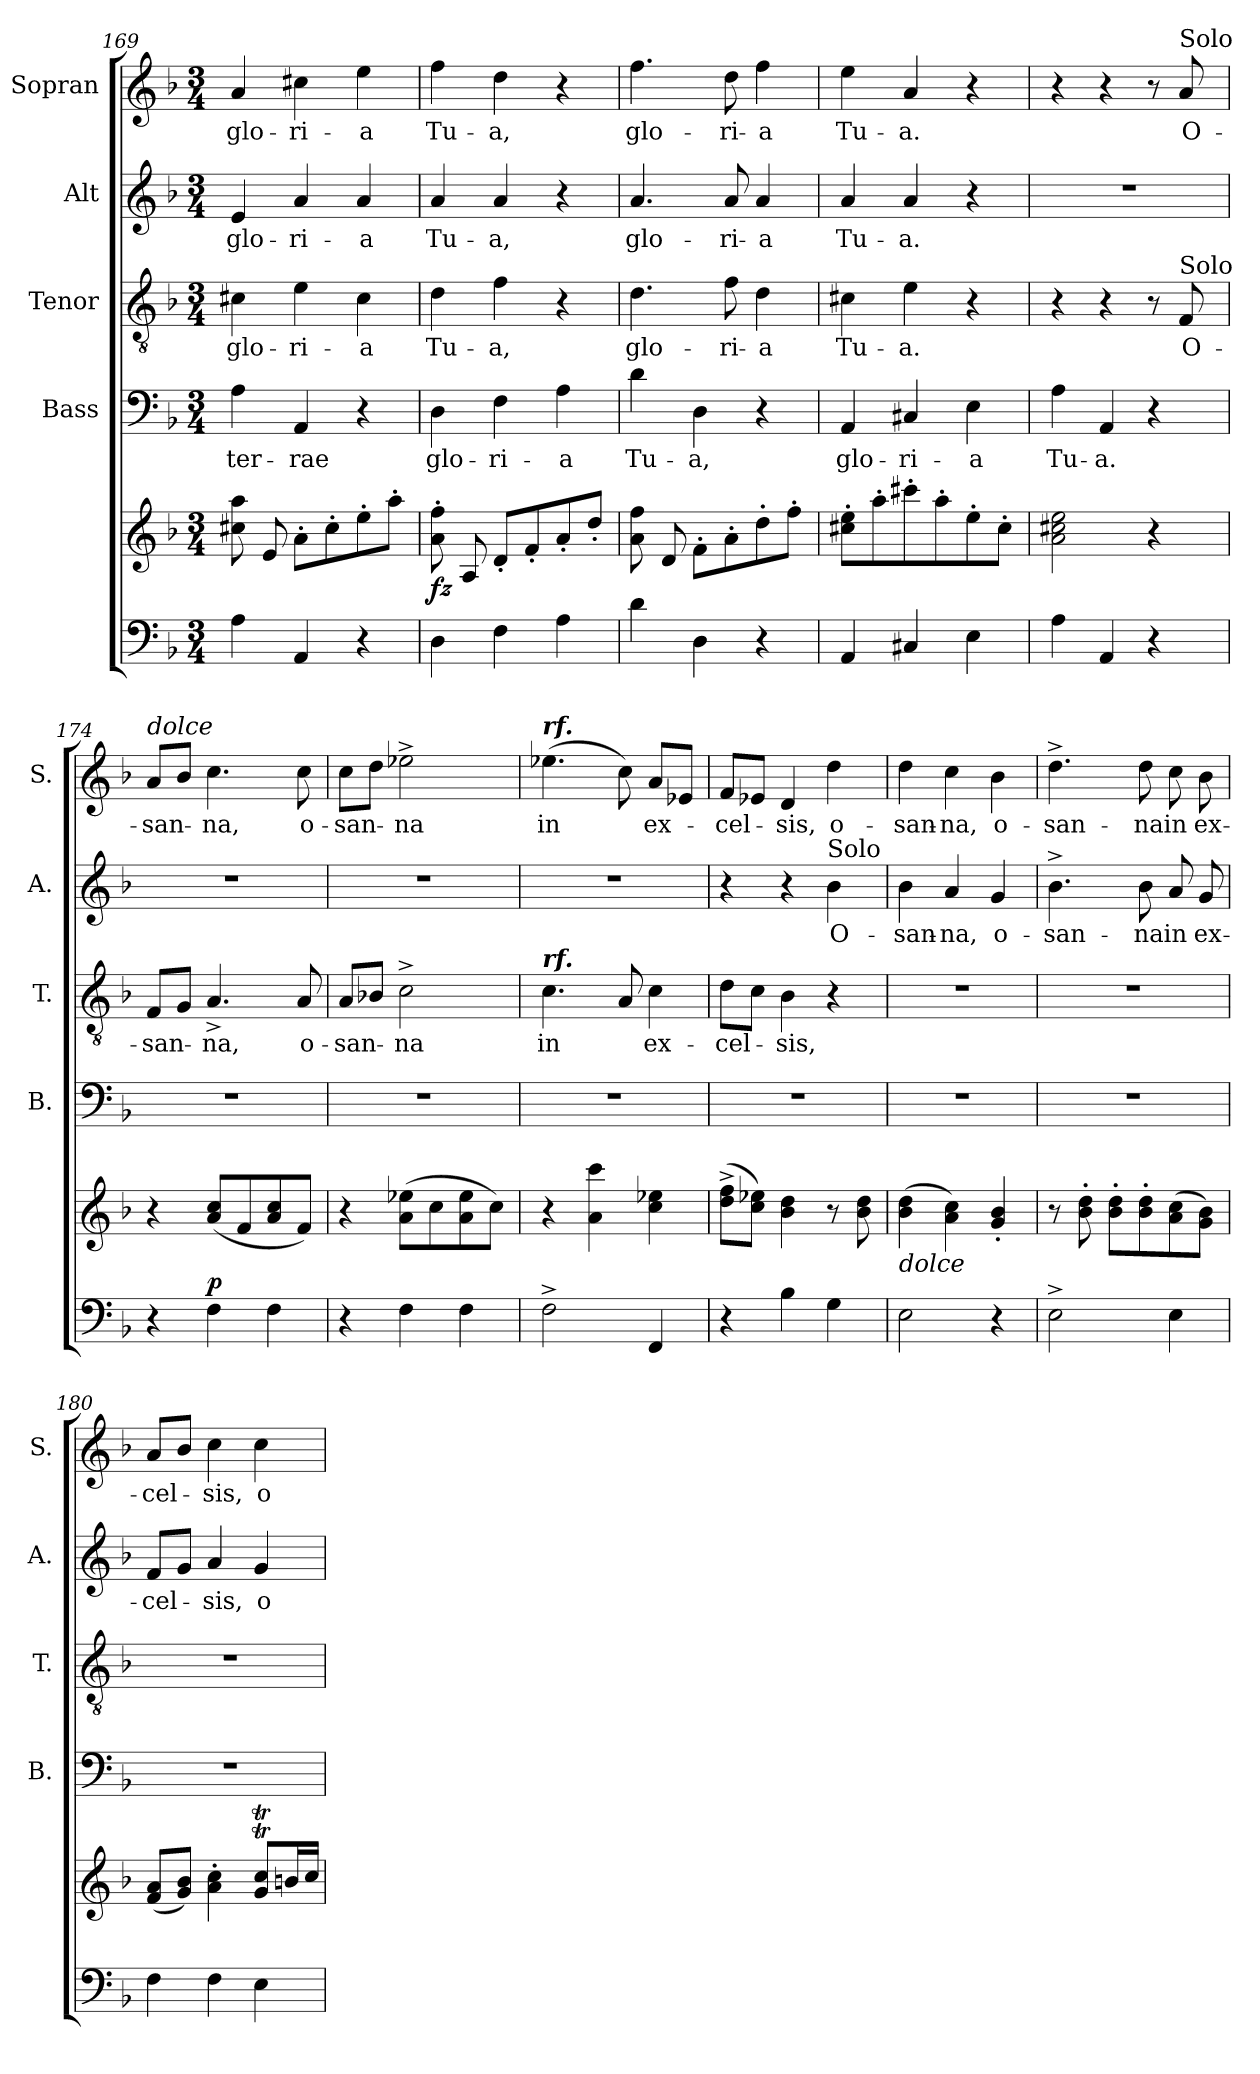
**kern	**kern	**dynam	**kern	**text	**kern	**text	**kern	**text	**kern	**text
*part5	*part5	*part5	*part4	*part4	*part3	*part3	*part2	*part2	*part1	*part1
*staff6	*staff5	*staff5/6	*staff4	*staff4	*staff3	*staff3	*staff2	*staff2	*staff1	*staff1
*	*	*	*I"Bass	*	*I"Tenor	*	*I"Alt	*	*I"Sopran	*
*	*	*	*I'B.	*	*I'T.	*	*I'A.	*	*I'S.	*
*clefF4	*clefG2	*	*clefF4	*	*clefGv2	*	*clefG2	*	*clefG2	*
*k[b-]	*k[b-]	*	*k[b-]	*	*k[b-]	*	*k[b-]	*	*k[b-]	*
*F:	*F:	*	*F:	*	*F:	*	*F:	*	*F:	*
*M3/4	*M3/4	*	*M3/4	*	*M3/4	*	*M3/4	*	*M3/4	*
=169	=169	=169	=169	=169	=169	=169	=169	=169	=169	=169
!	!	!	!	!LO:LY:b	!	!LO:LY:b	!	!LO:LY:b	!	!LO:LY:b
4A\	8cc#X\ 8aa\	.	4A\	ter-	4c#X\	glo-	4e/	glo-	4a/	glo-
.	8e/	.	.	.	.	.	.	.	.	.
!	!	!	!	!LO:LY:b	!	!LO:LY:b	!	!LO:LY:b	!	!LO:LY:b
4AA/	8a'>\L	.	4AA/	-rae	4e\	-ri-	4a/	-ri-	4cc#X\	-ri-
.	8cc#'>\	.	.	.	.	.	.	.	.	.
!	!	!	!	!	!	!LO:LY:b	!	!LO:LY:b	!	!LO:LY:b
4r	8ee'>\	.	4r	.	4c#\	-a	4a/	-a	4ee\	-a
.	8aa'>\J	.	.	.	.	.	.	.	.	.
!!LO:LB:g=z
=170	=170	=170	=170	=170	=170	=170	=170	=170	=170	=170
!	!	!LO:DY:b	!	!LO:LY:b	!	!LO:LY:b	!	!LO:LY:b	!	!LO:LY:b
4D\	8a\'> 8ff\'>	fz	4D\	glo-	4d\	Tu-	4a/	Tu-	4ff\	Tu-
.	8A/	.	.	.	.	.	.	.	.	.
!	!	!	!	!LO:LY:b	!	!LO:LY:b	!	!LO:LY:b	!	!LO:LY:b
4F\	8d'</L	.	4F\	-ri-	4f\	-a,	4a/	-a,	4dd\	-a,
.	8f'</	.	.	.	.	.	.	.	.	.
!	!	!	!	!LO:LY:b	!	!	!	!	!	!
4A\	8a'</	.	4A\	-a	4r	.	4r	.	4r	.
.	8dd'</J	.	.	.	.	.	.	.	.	.
=171	=171	=171	=171	=171	=171	=171	=171	=171	=171	=171
!	!	!	!	!LO:LY:b	!	!LO:LY:b	!	!LO:LY:b	!	!LO:LY:b
4d\	8a\ 8ff\	.	4d\	Tu-	4.d\	glo-	4.a/	glo-	4.ff\	glo-
.	8d/	.	.	.	.	.	.	.	.	.
!	!	!	!	!LO:LY:b	!	!	!	!	!	!
4D\	8f'>\L	.	4D\	-a,	.	.	.	.	.	.
!	!	!	!	!	!	!LO:LY:b	!	!LO:LY:b	!	!LO:LY:b
.	8a'>\	.	.	.	8f\	-ri-	8a/	-ri-	8dd\	-ri-
!	!	!	!	!	!	!LO:LY:b	!	!LO:LY:b	!	!LO:LY:b
4r	8dd'>\	.	4r	.	4d\	-a	4a/	-a	4ff\	-a
.	8ff'>\J	.	.	.	.	.	.	.	.	.
=172	=172	=172	=172	=172	=172	=172	=172	=172	=172	=172
!	!	!	!	!LO:LY:b	!	!LO:LY:b	!	!LO:LY:b	!	!LO:LY:b
4AA/	8cc#X\'> 8ee\'>L	.	4AA/	glo-	4c#X\	Tu-	4a/	Tu-	4ee\	Tu-
.	8aa'>\	.	.	.	.	.	.	.	.	.
!	!	!	!	!LO:LY:b	!	!LO:LY:b	!	!LO:LY:b	!	!LO:LY:b
4C#X/	8ccc#X'>\	.	4C#X/	-ri-	4e\	-a.	4a/	-a.	4a/	-a.
.	8aa'>\	.	.	.	.	.	.	.	.	.
!	!	!	!	!LO:LY:b	!	!	!	!	!	!
4E\	8ee'>\	.	4E\	-a	4r	.	4r	.	4r	.
.	8cc#'>\J	.	.	.	.	.	.	.	.	.
=173	=173	=173	=173	=173	=173	=173	=173	=173	=173	=173
!	!	!	!	!LO:LY:b	!	!	!	!	!	!
4A\	2a\ 2cc#X\ 2ee\	.	4A\	Tu-	4r	.	2.r	.	4r	.
!	!	!	!	!LO:LY:b	!	!	!	!	!	!
4AA/	.	.	4AA/	-a.	4r	.	.	.	4r	.
4r	4r	.	4r	.	8r	.	.	.	8r	.
!	!	!	!	!	!	!	!	!	!LO:TX:a:t=Solo	!
!	!	!	!	!	!LO:TX:a:t=Solo	!	!	!	!	!
!	!	!	!	!	!	!LO:LY:b	!	!	!	!LO:LY:b
.	.	.	.	.	8F/	O-	.	.	8a/	O-
=174	=174	=174	=174	=174	=174	=174	=174	=174	=174	=174
!	!	!	!	!	!	!	!	!	!LO:TX:a:i:t=dolce	!
!	!	!	!	!	!	!LO:LY:b	!	!	!	!LO:LY:b
4r	4r	.	2.r	.	8F/L	-san-	2.r	.	8a/L	-san-
.	.	.	.	.	8G/J	.	.	.	8b-/J	.
!	!	!LO:DY:a=2	!	!	!	!LO:LY:b	!	!	!	!LO:LY:b
4F\	(<8a/ 8cc/L	p	.	.	4.A^>/	-na,	.	.	4.cc\	-na,
.	8f/	.	.	.	.	.	.	.	.	.
4F\	8a/ 8cc/	.	.	.	.	.	.	.	.	.
!	!	!	!	!	!	!LO:LY:b	!	!	!	!LO:LY:b
.	8f/J)	.	.	.	8A/	o-	.	.	8cc\	o-
=175	=175	=175	=175	=175	=175	=175	=175	=175	=175	=175
!	!	!	!	!	!	!LO:LY:b	!	!	!	!LO:LY:b
4r	4r	.	2.r	.	8A/L	-san-	2.r	.	8cc\L	-san-
.	.	.	.	.	8B-X/J	.	.	.	8dd\J	.
!	!	!	!	!	!	!LO:LY:b	!	!	!	!LO:LY:b
4F\	(>8a\ 8ee-X\L	.	.	.	2c^>\	-na	.	.	2ee-X^>\	-na
.	8cc\	.	.	.	.	.	.	.	.	.
4F\	8a\ 8ee-\	.	.	.	.	.	.	.	.	.
.	8cc\J)	.	.	.	.	.	.	.	.	.
!!LO:PB:g=z
=176	=176	=176	=176	=176	=176	=176	=176	=176	=176	=176
!	!	!	!	!	!	!	!	!	!LO:TX:a:Bi:t=rf.	!
!	!	!	!	!	!LO:TX:a:Bi:t=rf.	!	!	!	!	!
!	!	!	!	!	!	!LO:LY:b	!	!	!	!LO:LY:b
2F^>\	4r	.	2.r	.	4.c\	in	2.r	.	(>4.ee-X\	in
.	4a\ 4ccc\	.	.	.	.	.	.	.	.	.
.	.	.	.	.	8A/	.	.	.	8cc\)	.
!	!	!	!	!	!	!LO:LY:b	!	!	!	!LO:LY:b
4FF/	4cc\ 4ee-X\	.	.	.	4c\	ex-	.	.	8a/L	ex-
.	.	.	.	.	.	.	.	.	8e-X/J	.
=177	=177	=177	=177	=177	=177	=177	=177	=177	=177	=177
!	!	!	!	!	!	!LO:LY:b	!	!	!	!LO:LY:b
4r	(>8dd\^> 8ff\^>L	.	2.r	.	8d\L	-cel-	4r	.	8f/L	-cel-
.	8cc\ 8ee-X\J)	.	.	.	8c\J	.	.	.	8e-X/J	.
!	!	!	!	!	!	!LO:LY:b	!	!	!	!LO:LY:b
4B-\	4b-\ 4dd\	.	.	.	4B-\	-sis,	4r	.	4d/	-sis,
!	!	!	!	!	!	!	!LO:TX:a:t=Solo	!	!	!
!	!	!	!	!	!	!	!	!LO:LY:b	!	!LO:LY:b
4G\	8r	.	.	.	4r	.	4b-\	O-	4dd\	o-
.	8b-\ 8dd\	.	.	.	.	.	.	.	.	.
=178	=178	=178	=178	=178	=178	=178	=178	=178	=178	=178
!	!LO:TX:b:i:t=dolce	!	!	!	!	!	!	!	!	!
!	!	!	!	!	!	!	!	!LO:LY:b	!	!LO:LY:b
2E\	(>4b-\ 4dd\	.	2.r	.	2.r	.	4b-\	-san-	4dd\	-san-
!	!	!	!	!	!	!	!	!LO:LY:b	!	!LO:LY:b
.	4a\ 4cc\)	.	.	.	.	.	4a/	-na,	4cc\	-na,
!	!	!	!	!	!	!	!	!LO:LY:b	!	!LO:LY:b
4r	4g/'< 4b-/'<	.	.	.	.	.	4g/	o-	4b-\	o-
=179	=179	=179	=179	=179	=179	=179	=179	=179	=179	=179
!	!	!	!	!	!	!	!	!LO:LY:b	!	!LO:LY:b
2E^>\	8r	.	2.r	.	2.r	.	4.b-^>\	-san-	4.dd^>\	-san-
.	8b-\'> 8dd\'>	.	.	.	.	.	.	.	.	.
.	8b-\'> 8dd\'>L	.	.	.	.	.	.	.	.	.
!	!	!	!	!	!	!	!	!LO:LY:b	!	!LO:LY:b
.	8b-\'> 8dd\'>	.	.	.	.	.	8b-\	-na	8dd\	-na
!	!	!	!	!	!	!	!	!LO:LY:b	!	!LO:LY:b
4E\	(>8a\ 8cc\	.	.	.	.	.	8a/	in	8cc\	in
!	!	!	!	!	!	!	!	!LO:LY:b	!	!LO:LY:b
.	8g\ 8b-\J)	.	.	.	.	.	8g/	ex-	8b-\	ex-
=180	=180	=180	=180	=180	=180	=180	=180	=180	=180	=180
!	!	!	!	!	!	!	!	!LO:LY:b	!	!LO:LY:b
4F\	(<8f/ 8a/L	.	2.r	.	2.r	.	8f/L	-cel-	8a/L	-cel-
.	8g/ 8b-/J)	.	.	.	.	.	8g/J	.	8b-/J	.
!	!	!	!	!	!	!	!	!LO:LY:b	!	!LO:LY:b
4F\	4a\'> 4cc\'>	.	.	.	.	.	4a/	-sis,	4cc\	-sis,
!	!	!	!	!	!	!	!	!LO:LY:b	!	!LO:LY:b
4E\	8g/T 8cc/TL	.	.	.	.	.	4g/	o-	4cc\	o-
.	16bn/L	.	.	.	.	.	.	.	.	.
.	16cc/JJ	.	.	.	.	.	.	.	.	.
=	=	=	=	=	=	=	=	=	=	=
*-	*-	*-	*-	*-	*-	*-	*-	*-	*-	*-
